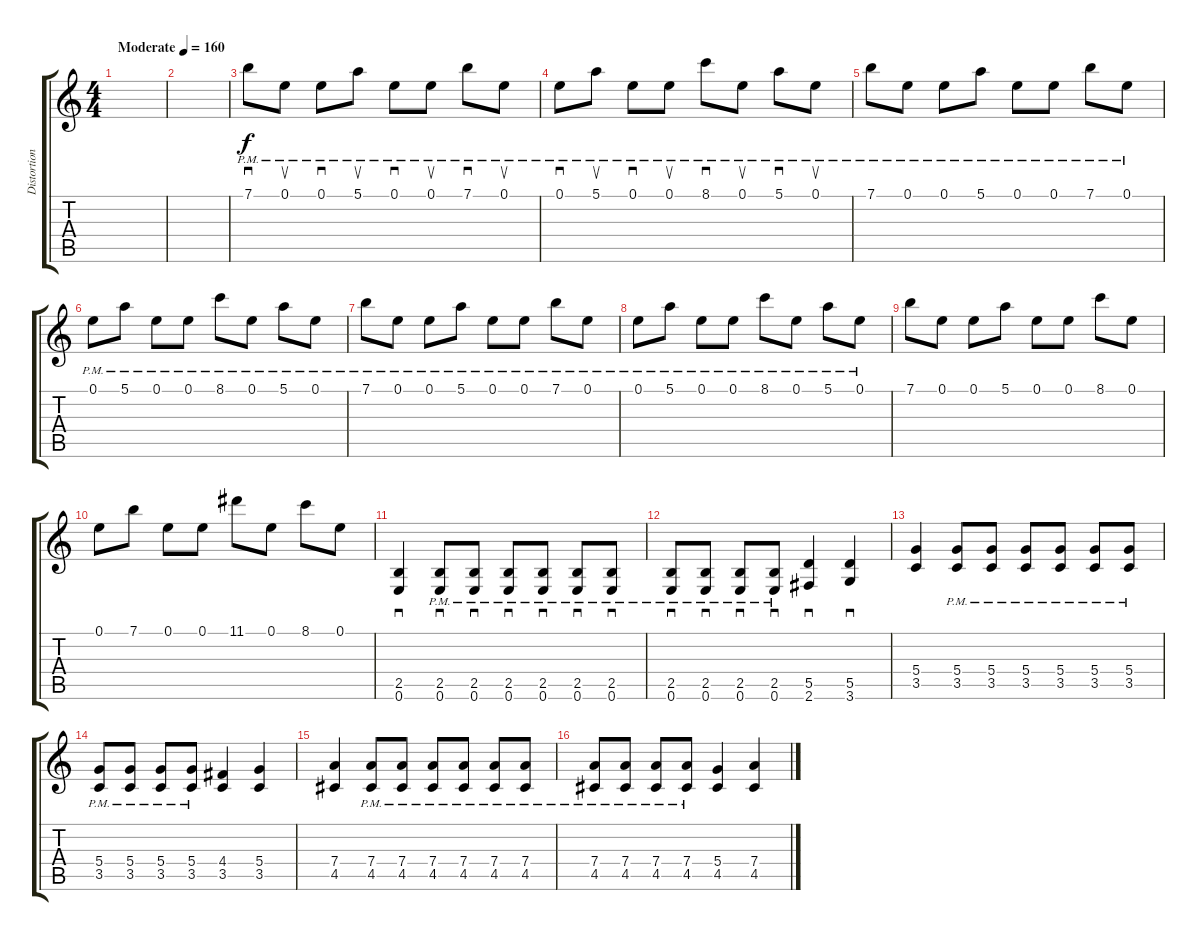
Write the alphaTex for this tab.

\track ("Distortion Guitar" "Distortion") {instrument overdrivenguitar}
\staff {score tabs}
\tuning (E4 B3 G3 D3 A2 E2) {hide}
\ts (4 4)
\tempo (160 "Moderate")
\clef g2
\ks c
|
|
7.1{pm}.8{sd} 0.1{pm}.8{su} 0.1{pm}.8{sd} 5.1{pm}.8{su} 0.1{pm}.8{sd} 0.1{pm}.8{su} 7.1{pm}.8{sd} 0.1{pm}.8{su} |
0.1{pm}.8{sd} 5.1{pm}.8{su} 0.1{pm}.8{sd} 0.1{pm}.8{su} 8.1{pm}.8{sd} 0.1{pm}.8{su} 5.1{pm}.8{sd} 0.1{pm}.8{su} |
7.1{pm}.8 0.1{pm}.8 0.1{pm}.8 5.1{pm}.8 0.1{pm}.8 0.1{pm}.8 7.1{pm}.8 0.1{pm}.8 |
0.1{pm}.8 5.1{pm}.8 0.1{pm}.8 0.1{pm}.8 8.1{pm}.8 0.1{pm}.8 5.1{pm}.8 0.1{pm}.8 |
7.1{pm}.8 0.1{pm}.8 0.1{pm}.8 5.1{pm}.8 0.1{pm}.8 0.1{pm}.8 7.1{pm}.8 0.1{pm}.8 |
0.1{pm}.8 5.1{pm}.8 0.1{pm}.8 0.1{pm}.8 8.1{pm}.8 0.1{pm}.8 5.1{pm}.8 0.1{pm}.8 |
7.1.8 0.1.8 0.1.8 5.1.8 0.1.8 0.1.8 8.1.8 0.1.8 |
0.1.8 7.1.8 0.1.8 0.1.8 11.1.8 0.1.8 8.1.8 0.1.8 |
(2.5 0.6).4{sd} (2.5{pm} 0.6{pm}).8{sd} (2.5{pm} 0.6{pm}).8{sd} (2.5{pm} 0.6{pm}).8{sd} (2.5{pm} 0.6{pm}).8{sd} (2.5{pm} 0.6{pm}).8{sd} (2.5{pm} 0.6{pm}).8{sd} |
(2.5{pm} 0.6{pm}).8{sd} (2.5{pm} 0.6{pm}).8{sd} (2.5{pm} 0.6{pm}).8{sd} (2.5{pm} 0.6{pm}).8{sd} (5.5 2.6).4{sd} (5.5 3.6).4{sd} |
(5.4 3.5).4 (5.4{pm} 3.5{pm}).8 (5.4{pm} 3.5{pm}).8 (5.4{pm} 3.5{pm}).8 (5.4{pm} 3.5{pm}).8 (5.4{pm} 3.5{pm}).8 (5.4{pm} 3.5{pm}).8 |
(5.4{pm} 3.5{pm}).8 (5.4{pm} 3.5{pm}).8 (5.4{pm} 3.5{pm}).8 (5.4{pm} 3.5{pm}).8 (4.4 3.5).4 (5.4 3.5).4 |
(7.4 4.5).4 (7.4{pm} 4.5{pm}).8 (7.4{pm} 4.5{pm}).8 (7.4{pm} 4.5{pm}).8 (7.4{pm} 4.5{pm}).8 (7.4{pm} 4.5{pm}).8 (7.4{pm} 4.5{pm}).8 |
(7.4{pm} 4.5{pm}).8 (7.4{pm} 4.5{pm}).8 (7.4{pm} 4.5{pm}).8 (7.4{pm} 4.5{pm}).8 (5.4 4.5).4 (7.4 4.5).4
